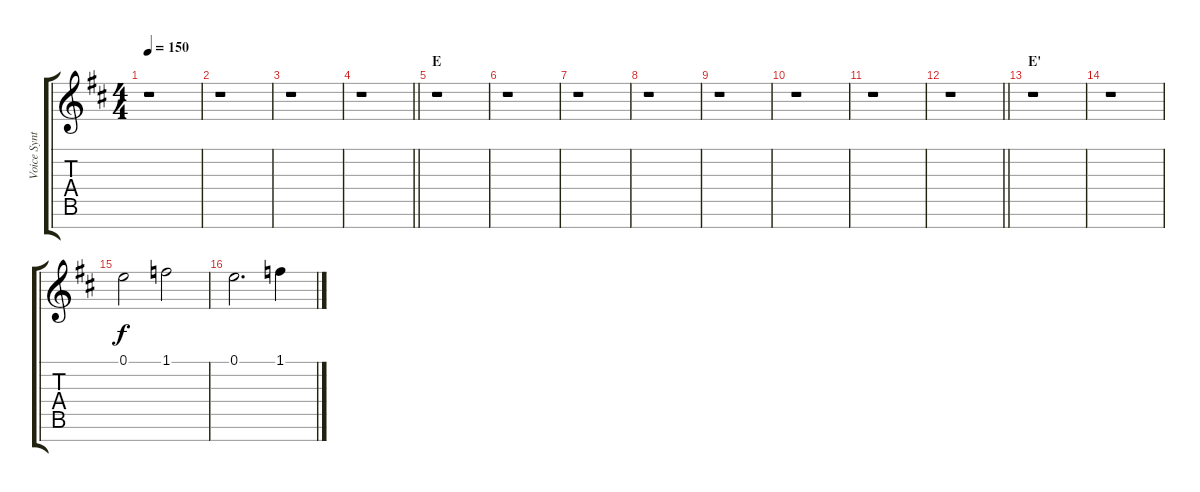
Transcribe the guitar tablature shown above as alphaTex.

\track ("Voice Synth." "Voice Synt") {instrument lead6voice}
\staff {score tabs}
\tuning (E5 B4 G4 D4 A3 E3 B2) {hide}
\ts (4 4)
\tempo 150
\clef g2
\ks d
r.1{dy f} |
r.1 |
r.1 |
\barLineRight lightlight
r.1 |
\section ("" "E")
r.1 |
r.1 |
r.1 |
r.1 |
r.1 |
r.1 |
r.1 |
\barLineRight lightlight
r.1 |
\section ("" "E'")
r.1 |
r.1 |
0.1.2 1.1.2 |
0.1.2{d} 1.1.4
